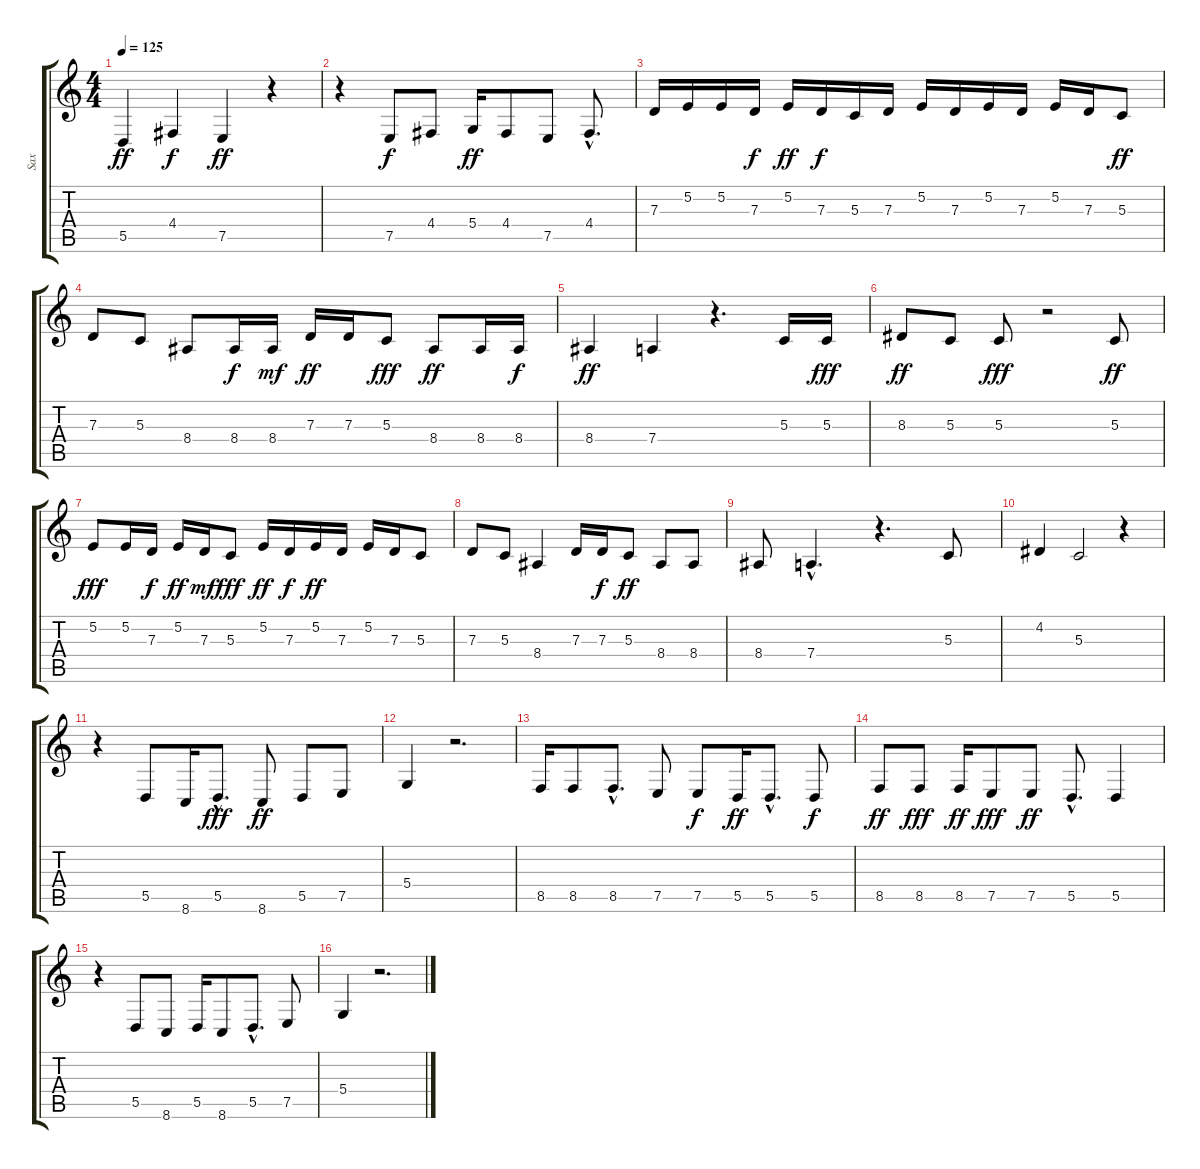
\track ("Sax" "Sax") {instrument tenorsax}
\staff {score tabs}
\tuning (E4 B3 G3 D3 A2 E2) {hide}
\ts (4 4)
\tempo 125
\clef g2
\ks c
5.5.4{dy ff} 4.4.4{dy f} 7.5.4{dy ff} r.4 |
r.4 7.5.8{dy f} 4.4.8 5.4.16{dy ff} 4.4.8 7.5.8 4.4{hac}.8{d} |
7.3.16 5.2.16 5.2.16 7.3.16{dy f} 5.2.16{dy ff} 7.3.16{dy f} 5.3.16 7.3.16 5.2.16 7.3.16 5.2.16 7.3.16 5.2.16 7.3.16 5.3.8{dy ff} |
7.3.8 5.3.8 8.4.8 8.4.16{dy f} 8.4.16{dy mf} 7.3.16{dy ff} 7.3.16 5.3.8{dy fff} 8.4.8{dy ff} 8.4.16 8.4.16{dy f} |
8.4.4{dy ff} 7.4.4 r.4{d} 5.3.16 5.3.16{dy fff} |
8.3.8{dy ff} 5.3.8 5.3.8{dy fff} r.2 5.3.8{dy ff} |
5.2.8{dy fff} 5.2.16 7.3.16{dy f} 5.2.16{dy ff} 7.3.16{dy mf} 5.3.8{dy fff} 5.2.16{dy ff} 7.3.16{dy f} 5.2.16{dy ff} 7.3.16 5.2.16 7.3.16 5.3.8 |
7.3.8 5.3.8 8.4.4 7.3.16 7.3.16{dy f} 5.3.8{dy ff} 8.4.8 8.4.8 |
8.4.8 7.4{hac}.4{d} r.4{d} 5.3.8 |
4.2.4 5.3.2 r.4 |
r.4 5.5.8 8.6.16 5.5{hac}.8{d dy fff} 8.6.8{dy ff} 5.5.8 7.5.8 |
5.4.4 r.2{d} |
8.5.16 8.5.8 8.5{hac}.8{d} 7.5.8 7.5.8{dy f} 5.5.16{dy ff} 5.5{hac}.8{d} 5.5.8{dy f} |
8.5.8{dy ff} 8.5.8{dy fff} 8.5.16{dy ff} 7.5.8{dy fff} 7.5.8{dy ff} 5.5{hac}.8{d} 5.5.4 |
r.4 5.5.8 8.6.8 5.5.16 8.6.8 5.5{hac}.8{d} 7.5.8 |
5.4.4 r.2{d}
